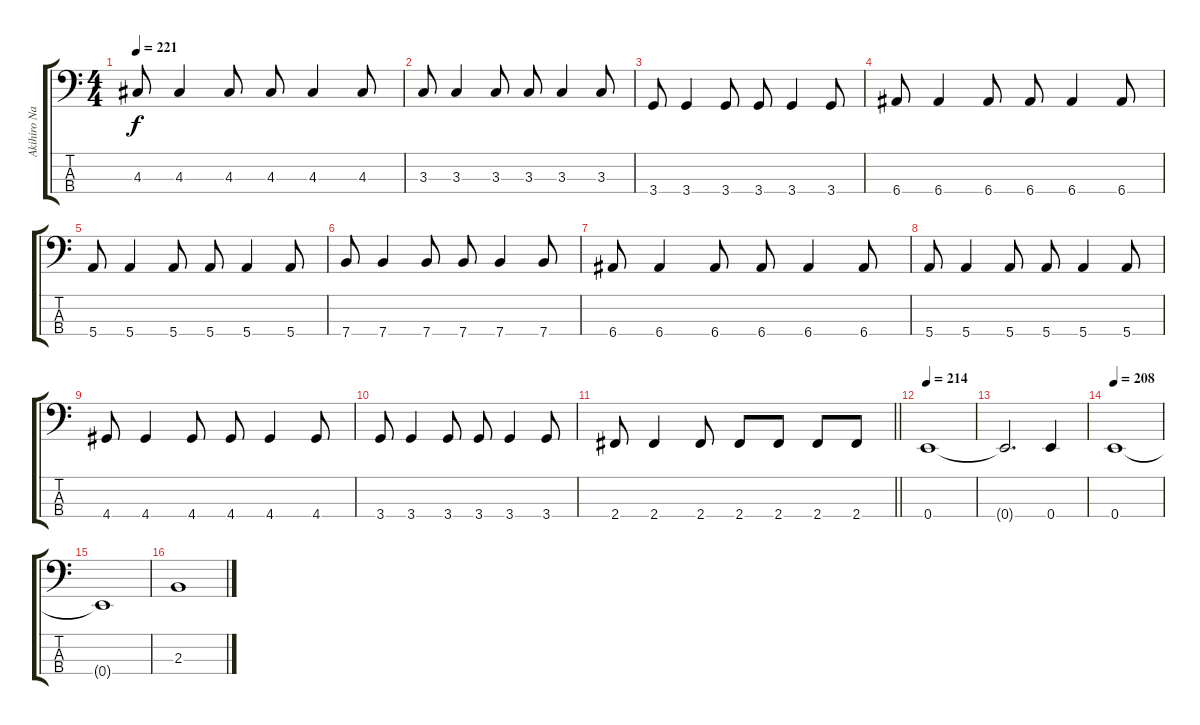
\track ("Akihiro Nanba" "Akihiro Na") {instrument electricbasspick}
\staff {score tabs}
\tuning (G2 D2 A1 E1) {hide}
\ts (4 4)
\tempo 221
\clef f4
\ks c
4.3.8{dy f} 4.3.4 4.3.8 4.3.8 4.3.4 4.3.8 |
3.3.8 3.3.4 3.3.8 3.3.8 3.3.4 3.3.8 |
3.4.8 3.4.4 3.4.8 3.4.8 3.4.4 3.4.8 |
6.4.8 6.4.4 6.4.8 6.4.8 6.4.4 6.4.8 |
5.4.8 5.4.4 5.4.8 5.4.8 5.4.4 5.4.8 |
7.4.8 7.4.4 7.4.8 7.4.8 7.4.4 7.4.8 |
6.4.8 6.4.4 6.4.8 6.4.8 6.4.4 6.4.8 |
5.4.8 5.4.4 5.4.8 5.4.8 5.4.4 5.4.8 |
4.4.8 4.4.4 4.4.8 4.4.8 4.4.4 4.4.8 |
3.4.8 3.4.4 3.4.8 3.4.8 3.4.4 3.4.8 |
\barLineRight lightlight
2.4.8 2.4.4 2.4.8 2.4.8 2.4.8 2.4.8 2.4.8 |
\section ("" "")
\tempo 214
0.4.1 |
0.4{t}.2{d} 0.4.4 |
\tempo 208
0.4.1 |
0.4{t}.1 |
2.3.1
